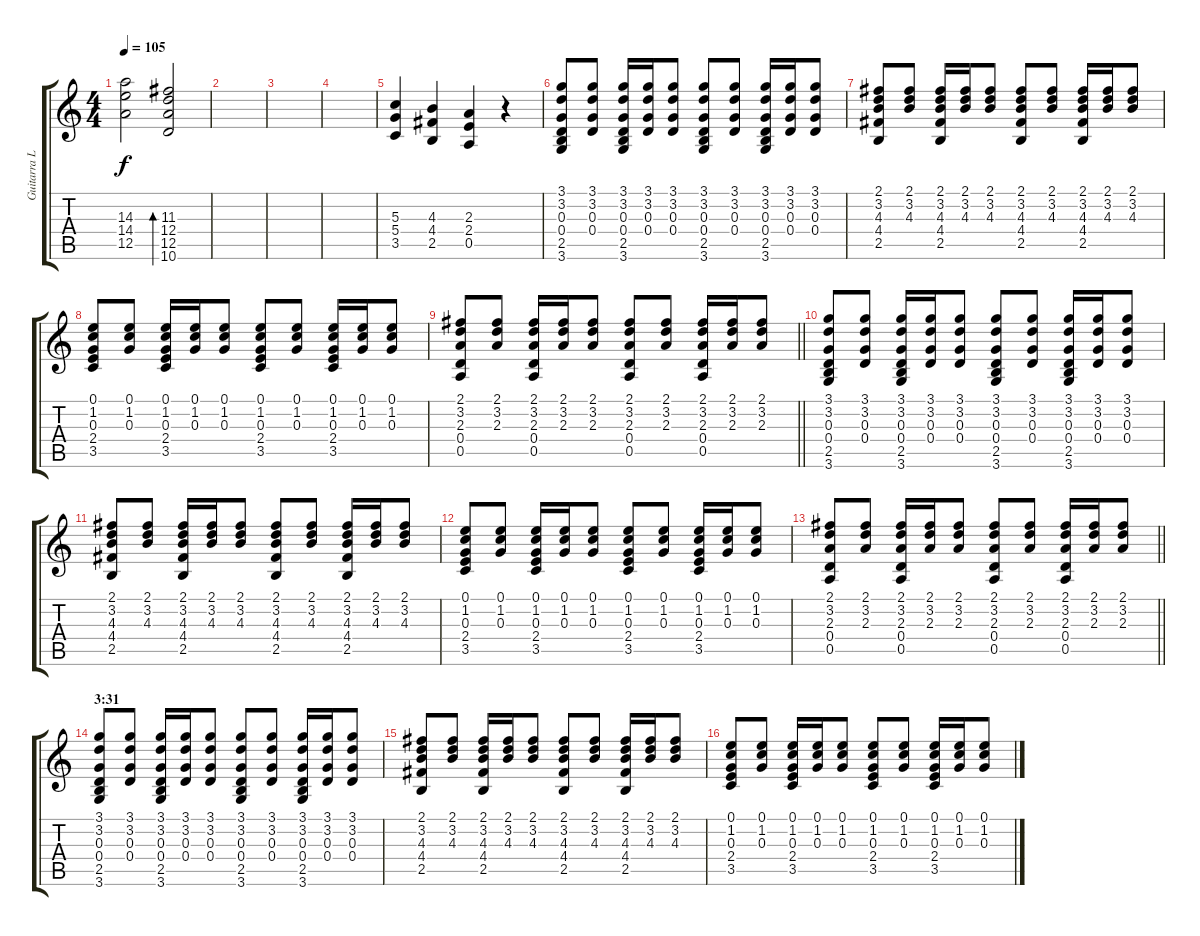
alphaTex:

\track ("Guitarra Límpia" "Guitarra L") {instrument acousticguitarnylon}
\staff {score tabs}
\tuning (E4 B3 G3 D3 A2 E2) {hide}
\ts (4 4)
\tempo 105
\clef g2
\ks c
(14.3 14.4 12.5).2{dy f} (11.3 12.4 12.5 10.6).2{bd 60} |
|
|
|
(5.3 5.4 3.5).4 (4.3 4.4 2.5).4 (2.3 2.4 0.5).4 r.4 |
(3.1 3.2 0.3 0.4 2.5 3.6).8 (3.1 3.2 0.3 0.4).8 (3.1 3.2 0.3 0.4 2.5 3.6).16 (3.1 3.2 0.3 0.4).16 (3.1 3.2 0.3 0.4).8 (3.1 3.2 0.3 0.4 2.5 3.6).8 (3.1 3.2 0.3 0.4).8 (3.1 3.2 0.3 0.4 2.5 3.6).16 (3.1 3.2 0.3 0.4).16 (3.1 3.2 0.3 0.4).8 |
(2.1 3.2 4.3 4.4 2.5).8 (2.1 3.2 4.3).8 (2.1 3.2 4.3 4.4 2.5).16 (2.1 3.2 4.3).16 (2.1 3.2 4.3).8 (2.1 3.2 4.3 4.4 2.5).8 (2.1 3.2 4.3).8 (2.1 3.2 4.3 4.4 2.5).16 (2.1 3.2 4.3).16 (2.1 3.2 4.3).8 |
(0.1 1.2 0.3 2.4 3.5).8 (0.1 1.2 0.3).8 (0.1 1.2 0.3 2.4 3.5).16 (0.1 1.2 0.3).16 (0.1 1.2 0.3).8 (0.1 1.2 0.3 2.4 3.5).8 (0.1 1.2 0.3).8 (0.1 1.2 0.3 2.4 3.5).16 (0.1 1.2 0.3).16 (0.1 1.2 0.3).8 |
\barLineRight lightlight
(2.1 3.2 2.3 0.4 0.5).8 (2.1 3.2 2.3).8 (2.1 3.2 2.3 0.4 0.5).16 (2.1 3.2 2.3).16 (2.1 3.2 2.3).8 (2.1 3.2 2.3 0.4 0.5).8 (2.1 3.2 2.3).8 (2.1 3.2 2.3 0.4 0.5).16 (2.1 3.2 2.3).16 (2.1 3.2 2.3).8 |
(3.1 3.2 0.3 0.4 2.5 3.6).8 (3.1 3.2 0.3 0.4).8 (3.1 3.2 0.3 0.4 2.5 3.6).16 (3.1 3.2 0.3 0.4).16 (3.1 3.2 0.3 0.4).8 (3.1 3.2 0.3 0.4 2.5 3.6).8 (3.1 3.2 0.3 0.4).8 (3.1 3.2 0.3 0.4 2.5 3.6).16 (3.1 3.2 0.3 0.4).16 (3.1 3.2 0.3 0.4).8 |
(2.1 3.2 4.3 4.4 2.5).8 (2.1 3.2 4.3).8 (2.1 3.2 4.3 4.4 2.5).16 (2.1 3.2 4.3).16 (2.1 3.2 4.3).8 (2.1 3.2 4.3 4.4 2.5).8 (2.1 3.2 4.3).8 (2.1 3.2 4.3 4.4 2.5).16 (2.1 3.2 4.3).16 (2.1 3.2 4.3).8 |
(0.1 1.2 0.3 2.4 3.5).8 (0.1 1.2 0.3).8 (0.1 1.2 0.3 2.4 3.5).16 (0.1 1.2 0.3).16 (0.1 1.2 0.3).8 (0.1 1.2 0.3 2.4 3.5).8 (0.1 1.2 0.3).8 (0.1 1.2 0.3 2.4 3.5).16 (0.1 1.2 0.3).16 (0.1 1.2 0.3).8 |
\barLineRight lightlight
(2.1 3.2 2.3 0.4 0.5).8 (2.1 3.2 2.3).8 (2.1 3.2 2.3 0.4 0.5).16 (2.1 3.2 2.3).16 (2.1 3.2 2.3).8 (2.1 3.2 2.3 0.4 0.5).8 (2.1 3.2 2.3).8 (2.1 3.2 2.3 0.4 0.5).16 (2.1 3.2 2.3).16 (2.1 3.2 2.3).8 |
\section ("" "3:31")
(3.1 3.2 0.3 0.4 2.5 3.6).8 (3.1 3.2 0.3 0.4).8 (3.1 3.2 0.3 0.4 2.5 3.6).16 (3.1 3.2 0.3 0.4).16 (3.1 3.2 0.3 0.4).8 (3.1 3.2 0.3 0.4 2.5 3.6).8 (3.1 3.2 0.3 0.4).8 (3.1 3.2 0.3 0.4 2.5 3.6).16 (3.1 3.2 0.3 0.4).16 (3.1 3.2 0.3 0.4).8 |
(2.1 3.2 4.3 4.4 2.5).8 (2.1 3.2 4.3).8 (2.1 3.2 4.3 4.4 2.5).16 (2.1 3.2 4.3).16 (2.1 3.2 4.3).8 (2.1 3.2 4.3 4.4 2.5).8 (2.1 3.2 4.3).8 (2.1 3.2 4.3 4.4 2.5).16 (2.1 3.2 4.3).16 (2.1 3.2 4.3).8 |
(0.1 1.2 0.3 2.4 3.5).8 (0.1 1.2 0.3).8 (0.1 1.2 0.3 2.4 3.5).16 (0.1 1.2 0.3).16 (0.1 1.2 0.3).8 (0.1 1.2 0.3 2.4 3.5).8 (0.1 1.2 0.3).8 (0.1 1.2 0.3 2.4 3.5).16 (0.1 1.2 0.3).16 (0.1 1.2 0.3).8
